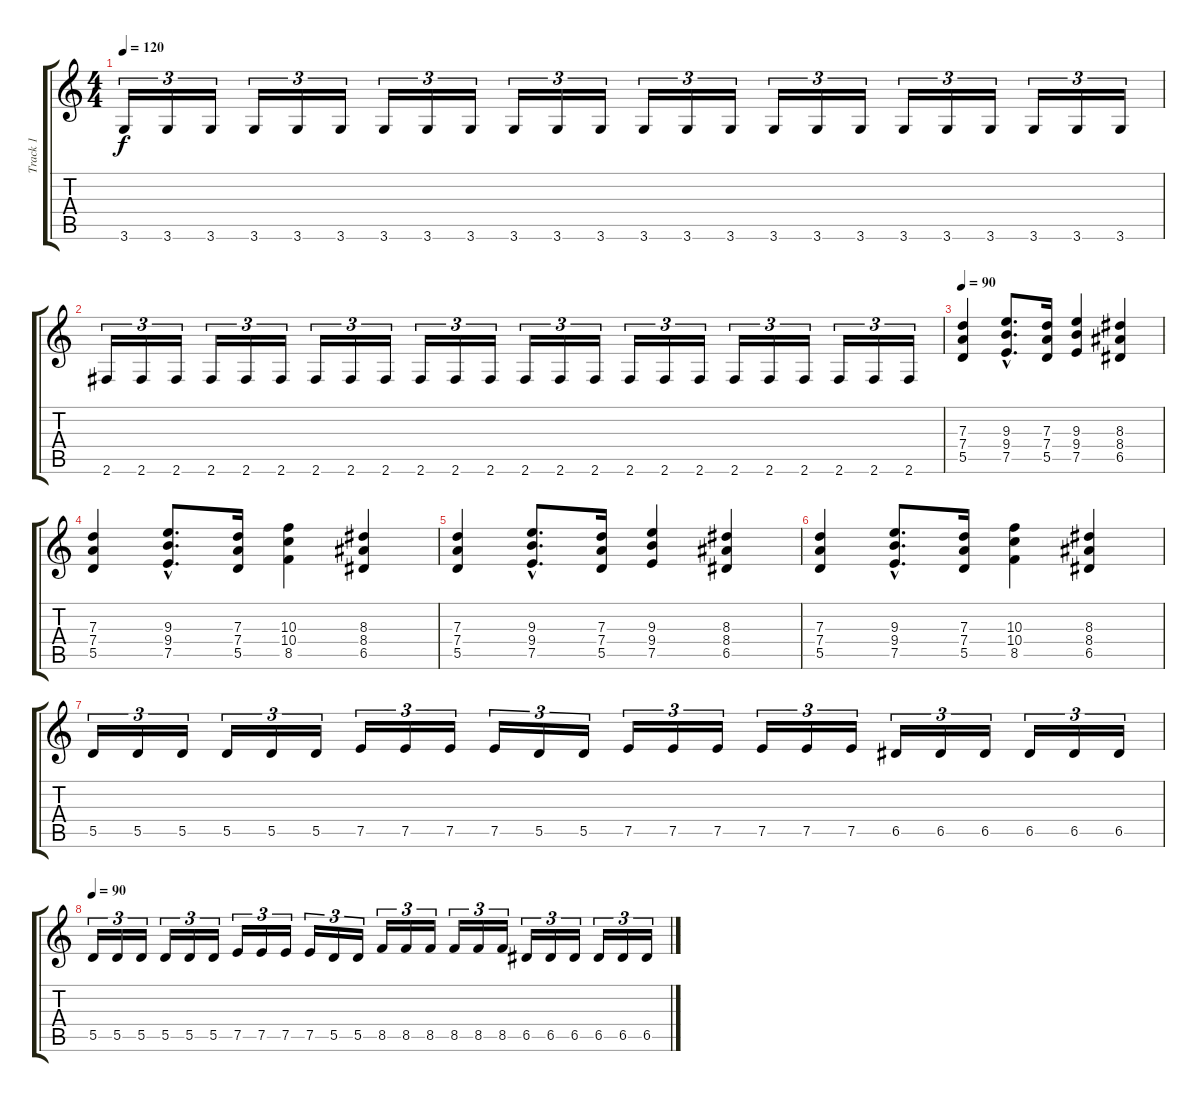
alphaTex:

\track ("Track 1" "Track 1") {instrument distortionguitar}
\staff {score tabs}
\tuning (E4 B3 G3 D3 A2 E2) {hide}
\ts (4 4)
\tempo 120
\clef g2
\ks c
3.6.16{tu (3 2) dy f} 3.6.16{tu (3 2)} 3.6.16{tu (3 2)} 3.6.16{tu (3 2)} 3.6.16{tu (3 2)} 3.6.16{tu (3 2)} 3.6.16{tu (3 2)} 3.6.16{tu (3 2)} 3.6.16{tu (3 2)} 3.6.16{tu (3 2)} 3.6.16{tu (3 2)} 3.6.16{tu (3 2)} 3.6.16{tu (3 2)} 3.6.16{tu (3 2)} 3.6.16{tu (3 2)} 3.6.16{tu (3 2)} 3.6.16{tu (3 2)} 3.6.16{tu (3 2)} 3.6.16{tu (3 2)} 3.6.16{tu (3 2)} 3.6.16{tu (3 2)} 3.6.16{tu (3 2)} 3.6.16{tu (3 2)} 3.6.16{tu (3 2)} |
2.6.16{tu (3 2)} 2.6.16{tu (3 2)} 2.6.16{tu (3 2)} 2.6.16{tu (3 2)} 2.6.16{tu (3 2)} 2.6.16{tu (3 2)} 2.6.16{tu (3 2)} 2.6.16{tu (3 2)} 2.6.16{tu (3 2)} 2.6.16{tu (3 2)} 2.6.16{tu (3 2)} 2.6.16{tu (3 2)} 2.6.16{tu (3 2)} 2.6.16{tu (3 2)} 2.6.16{tu (3 2)} 2.6.16{tu (3 2)} 2.6.16{tu (3 2)} 2.6.16{tu (3 2)} 2.6.16{tu (3 2)} 2.6.16{tu (3 2)} 2.6.16{tu (3 2)} 2.6.16{tu (3 2)} 2.6.16{tu (3 2)} 2.6.16{tu (3 2)} |
\tempo 90
(7.3 7.4 5.5).4 (9.3{hac} 9.4{hac} 7.5{hac}).8{d} (7.3 7.4 5.5).16 (9.3 9.4 7.5).4 (8.3 8.4 6.5).4 |
(7.3 7.4 5.5).4 (9.3{hac} 9.4{hac} 7.5{hac}).8{d} (7.3 7.4 5.5).16 (10.3 10.4 8.5).4 (8.3 8.4 6.5).4 |
(7.3 7.4 5.5).4 (9.3{hac} 9.4{hac} 7.5{hac}).8{d} (7.3 7.4 5.5).16 (9.3 9.4 7.5).4 (8.3 8.4 6.5).4 |
(7.3 7.4 5.5).4 (9.3{hac} 9.4{hac} 7.5{hac}).8{d} (7.3 7.4 5.5).16 (10.3 10.4 8.5).4 (8.3 8.4 6.5).4 |
5.5.16{tu (3 2)} 5.5.16{tu (3 2)} 5.5.16{tu (3 2)} 5.5.16{tu (3 2)} 5.5.16{tu (3 2)} 5.5.16{tu (3 2)} 7.5.16{tu (3 2)} 7.5.16{tu (3 2)} 7.5.16{tu (3 2)} 7.5.16{tu (3 2)} 5.5.16{tu (3 2)} 5.5.16{tu (3 2)} 7.5.16{tu (3 2)} 7.5.16{tu (3 2)} 7.5.16{tu (3 2)} 7.5.16{tu (3 2)} 7.5.16{tu (3 2)} 7.5.16{tu (3 2)} 6.5.16{tu (3 2)} 6.5.16{tu (3 2)} 6.5.16{tu (3 2)} 6.5.16{tu (3 2)} 6.5.16{tu (3 2)} 6.5.16{tu (3 2)} |
\tempo 90
5.5.16{tu (3 2)} 5.5.16{tu (3 2)} 5.5.16{tu (3 2)} 5.5.16{tu (3 2)} 5.5.16{tu (3 2)} 5.5.16{tu (3 2)} 7.5.16{tu (3 2)} 7.5.16{tu (3 2)} 7.5.16{tu (3 2)} 7.5.16{tu (3 2)} 5.5.16{tu (3 2)} 5.5.16{tu (3 2)} 8.5.16{tu (3 2)} 8.5.16{tu (3 2)} 8.5.16{tu (3 2)} 8.5.16{tu (3 2)} 8.5.16{tu (3 2)} 8.5.16{tu (3 2)} 6.5.16{tu (3 2)} 6.5.16{tu (3 2)} 6.5.16{tu (3 2)} 6.5.16{tu (3 2)} 6.5.16{tu (3 2)} 6.5.16{tu (3 2)}
